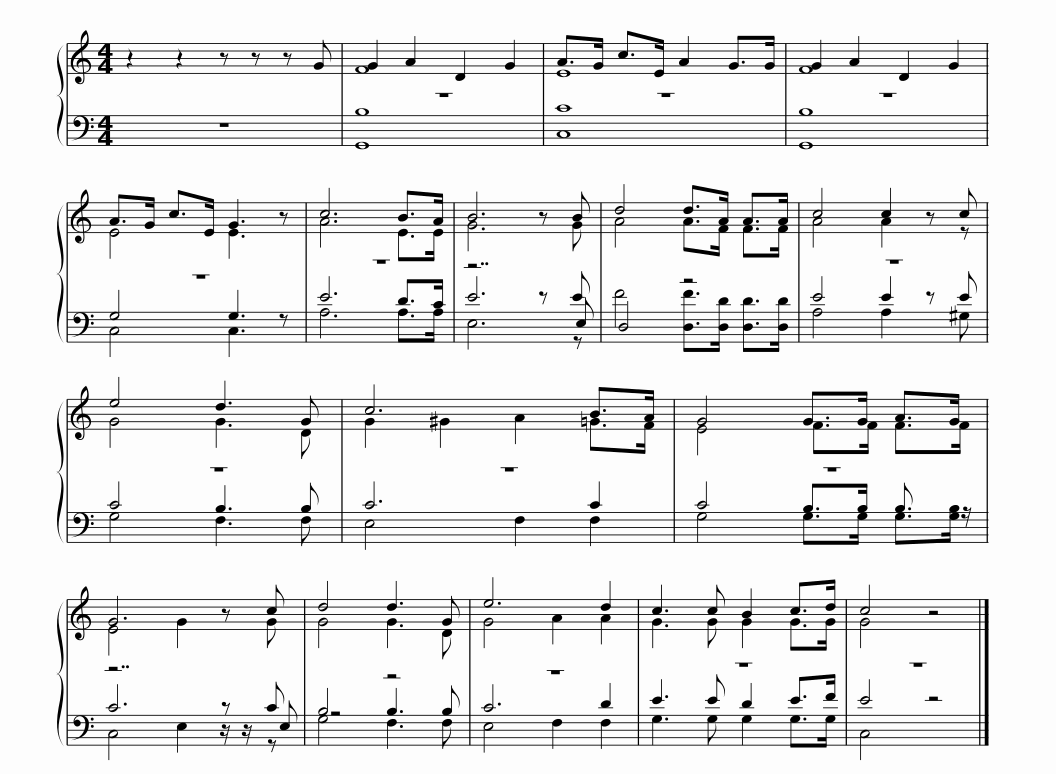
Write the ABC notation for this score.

X:1
%%score { ( 1 5 ) | ( 2 3 4 ) }
L:1/8
M:4/4
I:linebreak $
K:C
V:1 treble
V:5 treble
V:2 bass
V:3 bass
V:4 bass
V:1
 z2 z2 z z z G | G2 A2 D2 G2 | A>G c>E A2 G>G | G2 A2 D2 G2 | A>G c>E G3 z | %5
 c6 B>A |$ B6 z B | d4 d>A A>A | c4 c2 z c | e4 d3 G | %10
 c6 B>A | G4 G>G A>G |$ G6 z c | d4 d3 G | e6 d2 | %15
 c3 c B2 c>d | c4 z4 |] %17
V:2
 z8 | z8 | z8 | z8 | z8 | %5
 z8 |$ z7 E, | D,4 z4 | z8 | z8 | %10
 z8 | z8 |$ z7 E, | B,4 z4 | z8 | %15
 z8 | z8 |] %17
V:3
 z8 | B,8 | C8 | B,8 | G,4 G,3 z | %5
 E6 D>C |$ E6 z E | F4 [D,F]>[D,D] [D,D]>[D,D] | E4 E2 z E | C4 B,3 B, | %10
 C6 C2 | C4 B,>B, B,3/2 z/ |$ C6 z C | z4 B,3 B, | C6 D2 | %15
 E3 E D2 E>F | E4 z4 |] %17
V:4
 z8 | G,,8 | C,8 | G,,8 | C,4 C,3 z | %5
 A,6 A,>A, |$ E,6 z z | x8 | A,4 A,2 z ^G, | G,4 F,3 F, | %10
 E,4 F,2 F,2 | G,4 G,>G, G,>[G,B,] |$ C,4 E,2 z/ z/ z | G,4 F,3 F, | E,4 F,2 F,2 | %15
 G,3 G, G,2 G,>G, | C,4 z4 |] %17
V:5
 x8 | F8 | E8 | F8 | E4 E3 z | %5
 A6 E>E |$ G6 z G | A4 A>F F>F | A4 A2 z z | G4 G3 D | %10
 G2 ^G2 A2 =G>F | E4 F>F F>F |$ E4 G2 z G | G4 G3 D | G4 A2 A2 | %15
 G3 G G2 G>G | G4 z4 |] %17
